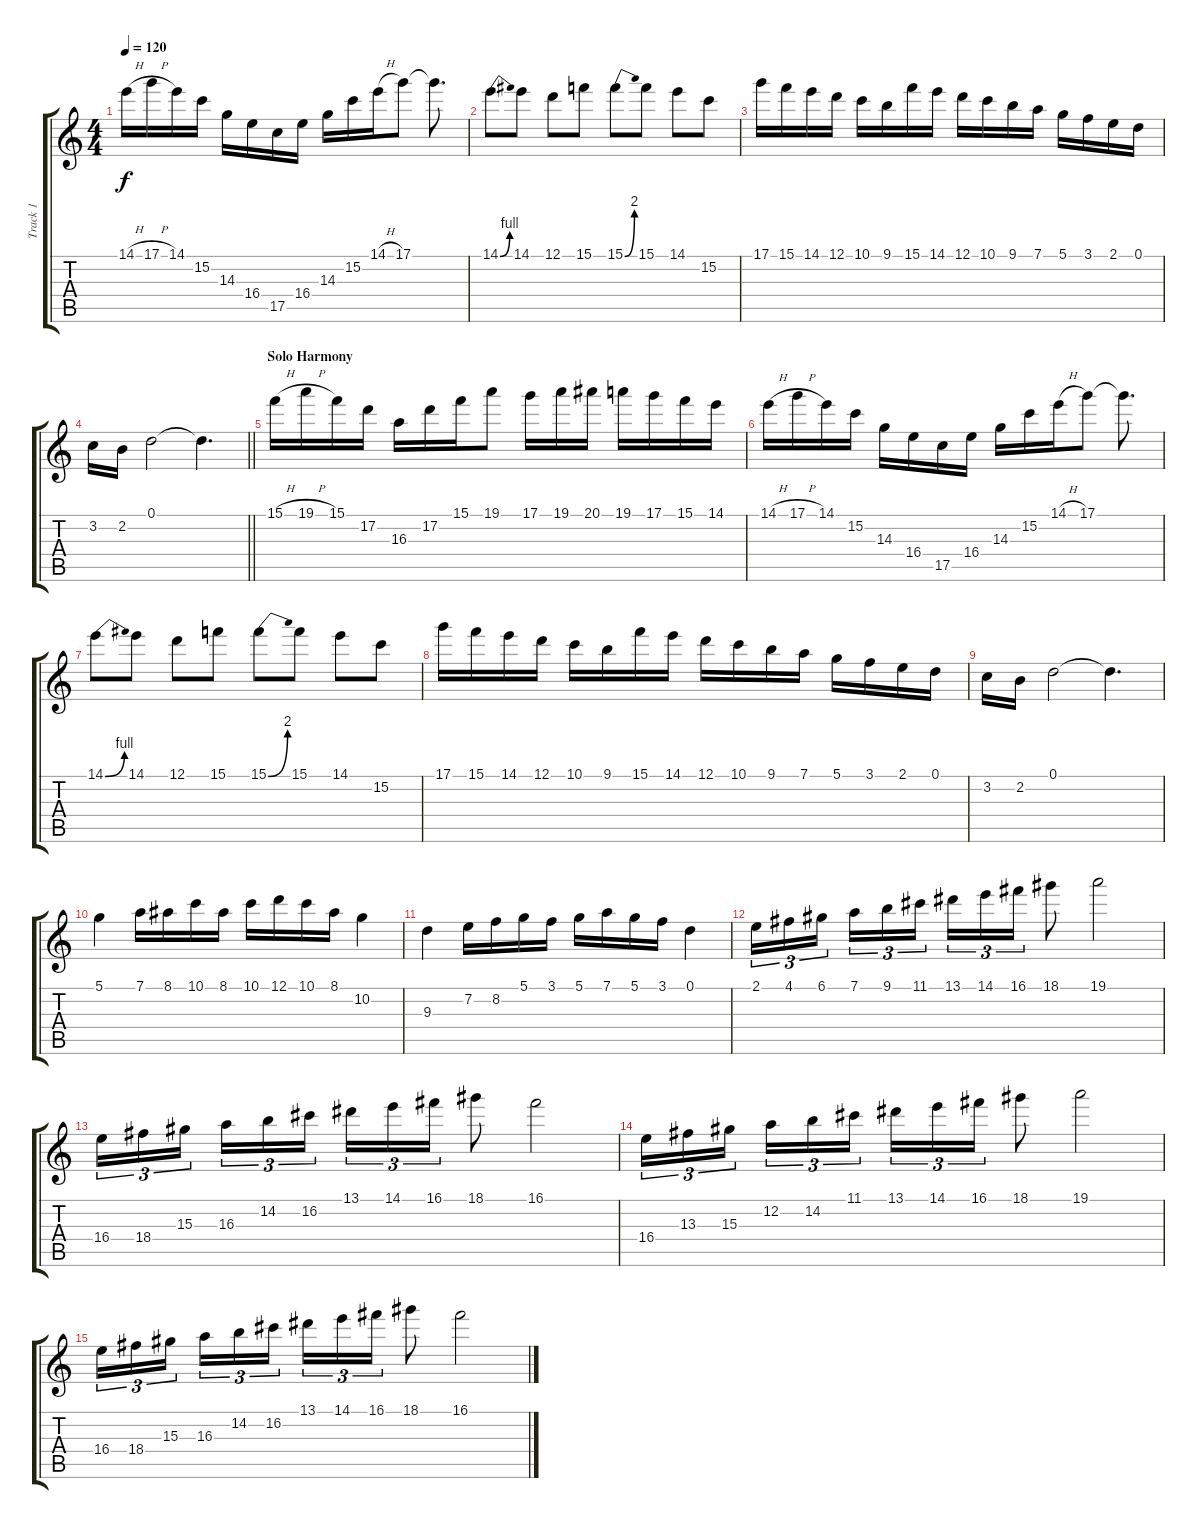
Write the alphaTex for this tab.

\track ("Track 1" "Track 1") {instrument acousticguitarsteel}
\staff {score tabs}
\tuning (D4 A3 F3 C3 G2 C2) {hide}
\ts (4 4)
\tempo 120
\clef g2
\ks c
14.1{h}.16{dy f} 17.1{h}.16 14.1.16 15.2.16 14.3.16 16.4.16 17.5.16 16.4.16 14.3.16 15.2.16 14.1{h}.16 17.1.8 17.1{t}.8{d} |
14.1{be (bend 0 0 60 4)}.8 14.1.8 12.1.8 15.1.8 15.1{be (bend 0 0 60 8)}.8 15.1.8 14.1.8 15.2.8 |
17.1.16 15.1.16 14.1.16 12.1.16 10.1.16 9.1.16 15.1.16 14.1.16 12.1.16 10.1.16 9.1.16 7.1.16 5.1.16 3.1.16 2.1.16 0.1.16 |
\barLineRight lightlight
3.2.16 2.2.16 0.1.2 0.1{t}.4{d} |
\section ("" "Solo Harmony")
15.1{h}.16 19.1{h}.16 15.1.16 17.2.16 16.3.16 17.2.16 15.1.16 19.1.8 17.1.16 19.1.16 20.1.16 19.1.16 17.1.16 15.1.16 14.1.16 |
14.1{h}.16 17.1{h}.16 14.1.16 15.2.16 14.3.16 16.4.16 17.5.16 16.4.16 14.3.16 15.2.16 14.1{h}.16 17.1.8 17.1{t}.8{d} |
14.1{be (bend 0 0 60 4)}.8 14.1.8 12.1.8 15.1.8 15.1{be (bend 0 0 60 8)}.8 15.1.8 14.1.8 15.2.8 |
17.1.16 15.1.16 14.1.16 12.1.16 10.1.16 9.1.16 15.1.16 14.1.16 12.1.16 10.1.16 9.1.16 7.1.16 5.1.16 3.1.16 2.1.16 0.1.16 |
3.2.16 2.2.16 0.1.2 0.1{t}.4{d} |
5.1.4 7.1.16 8.1.16 10.1.16 8.1.16 10.1.16 12.1.16 10.1.16 8.1.16 10.2.4 |
9.3.4 7.2.16 8.2.16 5.1.16 3.1.16 5.1.16 7.1.16 5.1.16 3.1.16 0.1.4 |
2.1.16{tu (3 2)} 4.1.16{tu (3 2)} 6.1.16{tu (3 2) beam splitsecondary} 7.1.16{tu (3 2)} 9.1.16{tu (3 2)} 11.1.16{tu (3 2)} 13.1.16{tu (3 2)} 14.1.16{tu (3 2)} 16.1.16{tu (3 2)} 18.1.8 19.1.2 |
16.4.16{tu (3 2)} 18.4.16{tu (3 2)} 15.3.16{tu (3 2) beam splitsecondary} 16.3.16{tu (3 2)} 14.2.16{tu (3 2)} 16.2.16{tu (3 2)} 13.1.16{tu (3 2)} 14.1.16{tu (3 2)} 16.1.16{tu (3 2)} 18.1.8 16.1.2 |
16.4.16{tu (3 2)} 13.3.16{tu (3 2)} 15.3.16{tu (3 2) beam splitsecondary} 12.2.16{tu (3 2)} 14.2.16{tu (3 2)} 11.1.16{tu (3 2)} 13.1.16{tu (3 2)} 14.1.16{tu (3 2)} 16.1.16{tu (3 2)} 18.1.8 19.1.2 |
16.4.16{tu (3 2)} 18.4.16{tu (3 2)} 15.3.16{tu (3 2) beam splitsecondary} 16.3.16{tu (3 2)} 14.2.16{tu (3 2)} 16.2.16{tu (3 2)} 13.1.16{tu (3 2)} 14.1.16{tu (3 2)} 16.1.16{tu (3 2)} 18.1.8 16.1.2
